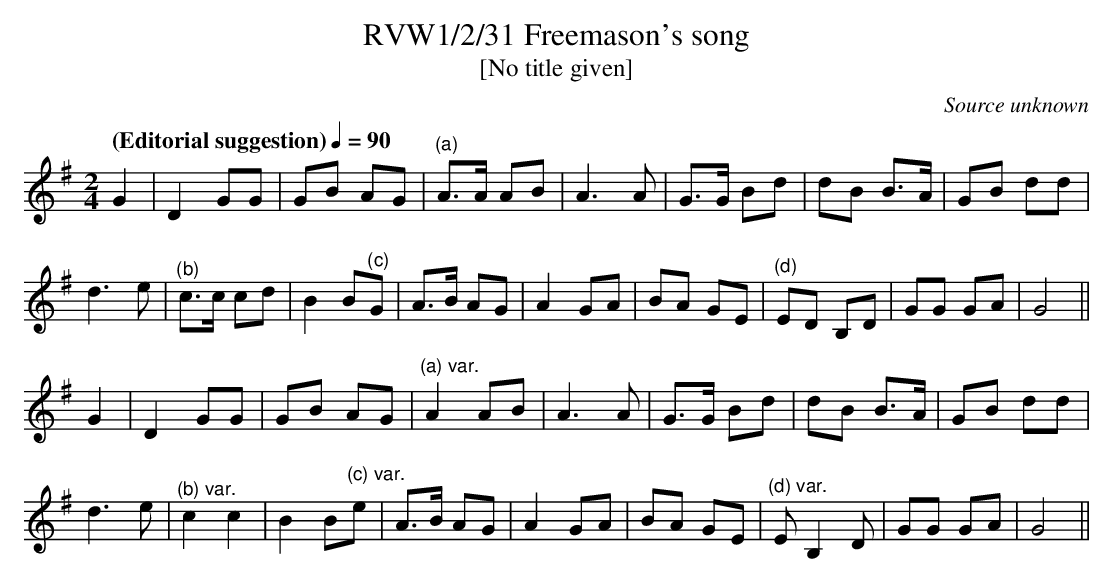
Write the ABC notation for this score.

X:1
T:RVW1/2/31 Freemason's song
T: [No title given]
C:Source unknown
L:1/8
Q:"(Editorial suggestion)" 1/4=90
M:2/4
K:G
G2 | D2 GG | GB AG | "^(a)"A3/2A/2 AB | A3 A | G3/2G/2 Bd | dB B3/2A/2 | GB dd |
d3 e | "^(b)"c3/2c/2 cd | B2 B"^(c)"G | A3/2B/2 AG | A2 GA | BA GE | "^(d)"ED B,D | GG GA | G4 ||
G2 | D2 GG | GB AG | "^(a) var."A2 AB | A3 A | G3/2G/2 Bd | dB B3/2A/2 | GB dd |
d3 e | "^(b) var."c2 c2 | B2 B"^(c) var."e | A3/2B/2 AG | A2 GA | BA GE | "^(d) var."E B,2D | GG GA | G4 ||
